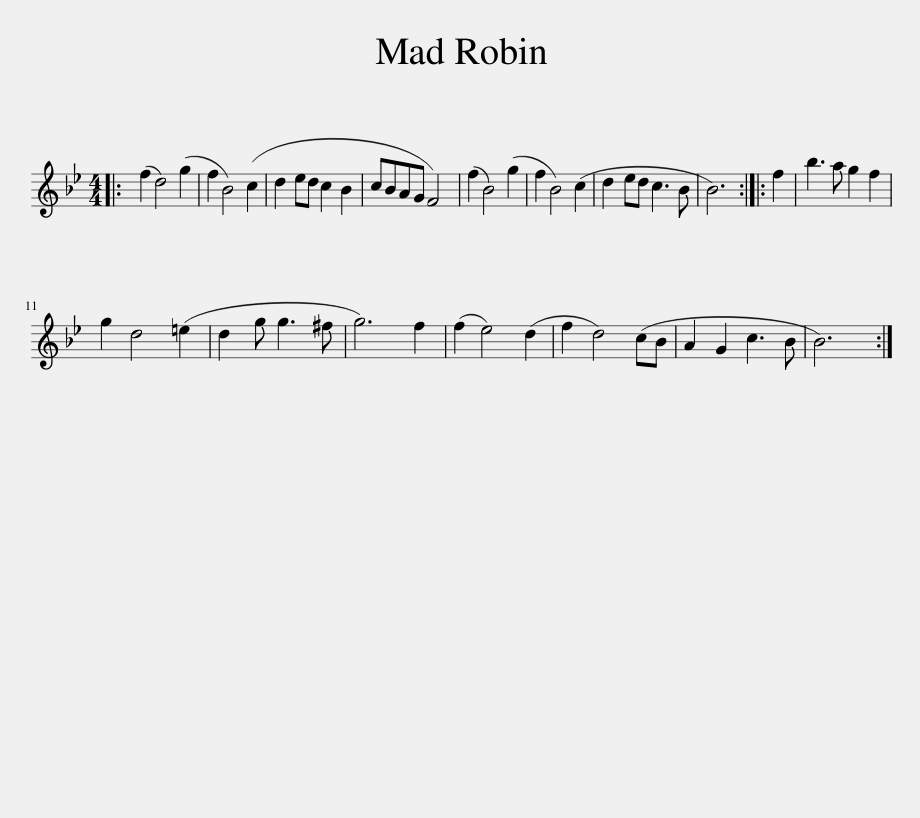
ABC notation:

X:1
L:1/8
M:4/4
I:linebreak $
K:Gmin
V:1 treble
V:1
|: (f2 d4) (g2 | f2 B4) (c2 | d2 ed c2 B2 | cBAG F4) | (f2 B4) (g2 | %5
 f2 B4) (c2 | d2 ed c3 B | B6) :: f2 | b3 a g2 f2 |$ %10
 g2 d4 (=e2 | d2 g g3 ^f | g6) f2 | (f2 e4) (d2 | f2 d4) (cB | %15
 A2 G2 c3 B | B6) :| %17
